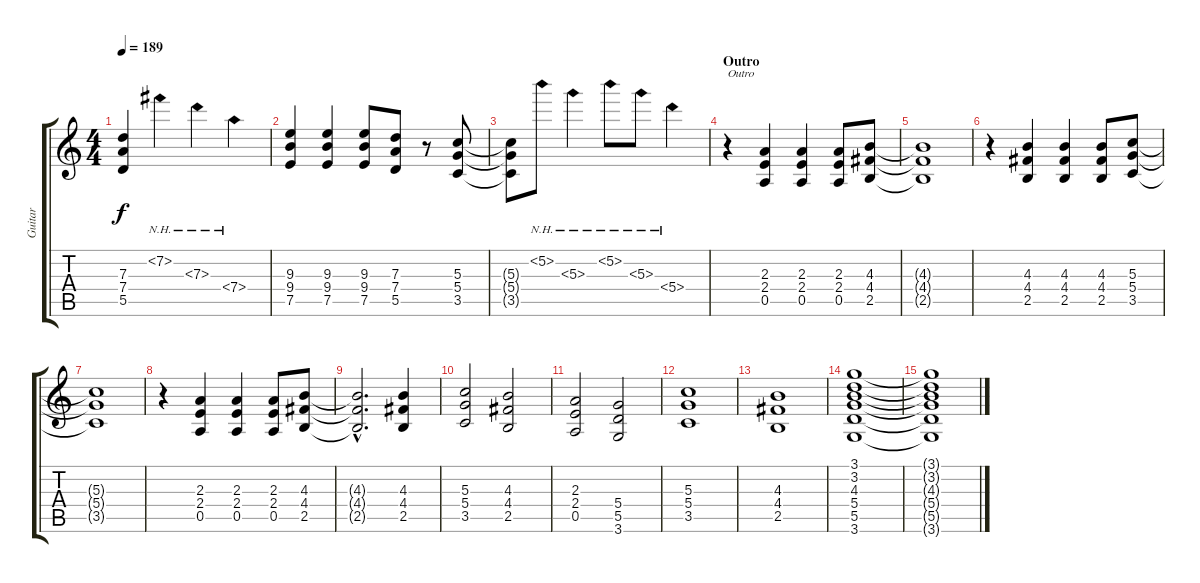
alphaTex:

\track ("Guitar" "Guitar") {instrument overdrivenguitar}
\staff {score tabs}
\tuning (E4 B3 G3 D3 A2 E2) {hide}
\ts (4 4)
\tempo 189
\clef g2
\ks c
(7.3{t} 7.4{t} 5.5{t}).4{dy f} 7.2{nh}.4 7.3{nh}.4 7.4{nh}.4 |
(9.3 9.4 7.5).4 (9.3 9.4 7.5).4 (9.3 9.4 7.5).8 (7.3 7.4 5.5).8 r.8 (5.3 5.4 3.5).8 |
(5.3{t} 5.4{t} 3.5{t}).8 5.2{nh}.8 5.3{nh}.4 5.2{nh}.8 5.3{nh}.8 5.4{nh}.4 |
\section ("" "Outro")
r.4{txt "Outro"} (2.3 2.4 0.5).4 (2.3 2.4 0.5).4 (2.3 2.4 0.5).8 (4.3 4.4 2.5).8 |
(4.3{t} 4.4{t} 2.5{t}).1 |
r.4 (4.3 4.4 2.5).4 (4.3 4.4 2.5).4 (4.3 4.4 2.5).8 (5.3 5.4 3.5).8 |
(5.3{t} 5.4{t} 3.5{t}).1 |
r.4 (2.3 2.4 0.5).4 (2.3 2.4 0.5).4 (2.3 2.4 0.5).8 (4.3 4.4 2.5).8 |
(4.3{hac t} 4.4{hac t} 2.5{hac t}).2{d} (4.3 4.4 2.5).4 |
(5.3 5.4 3.5).2 (4.3 4.4 2.5).2 |
(2.3 2.4 0.5).2 (5.4 5.5 3.6).2 |
(5.3 5.4 3.5).1 |
(4.3 4.4 2.5).1 |
(3.1 3.2 4.3 5.4 5.5 3.6).1 |
(3.1{t} 3.2{t} 4.3{t} 5.4{t} 5.5{t} 3.6{t}).1
